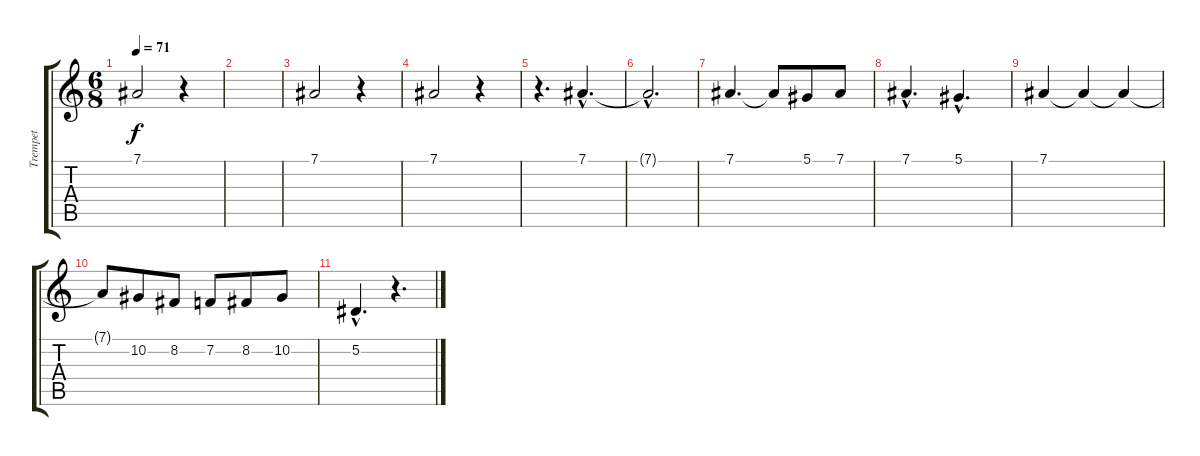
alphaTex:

\track ("Trempet" "Trempet") {instrument trumpet}
\staff {score tabs}
\tuning (Eb4 Bb3 Gb3 Db3 Ab2 Eb2) {hide}
\ts (6 8)
\tempo 71
\clef g2
\ks c
7.1.2{dy f} r.4 |
|
7.1.2 r.4 |
7.1.2 r.4 |
r.4{d} 7.1{hac}.4{d} |
7.1{hac t}.2{d} |
7.1.4{d} 7.1{t}.8 5.1.8 7.1.8 |
7.1{hac}.4{d} 5.1{hac}.4{d} |
7.1.4 7.1{t}.4 7.1{t}.4 |
7.1{t}.8 10.2.8 8.2.8 7.2.8 8.2.8 10.2.8 |
5.2{hac}.4{d} r.4{d}
